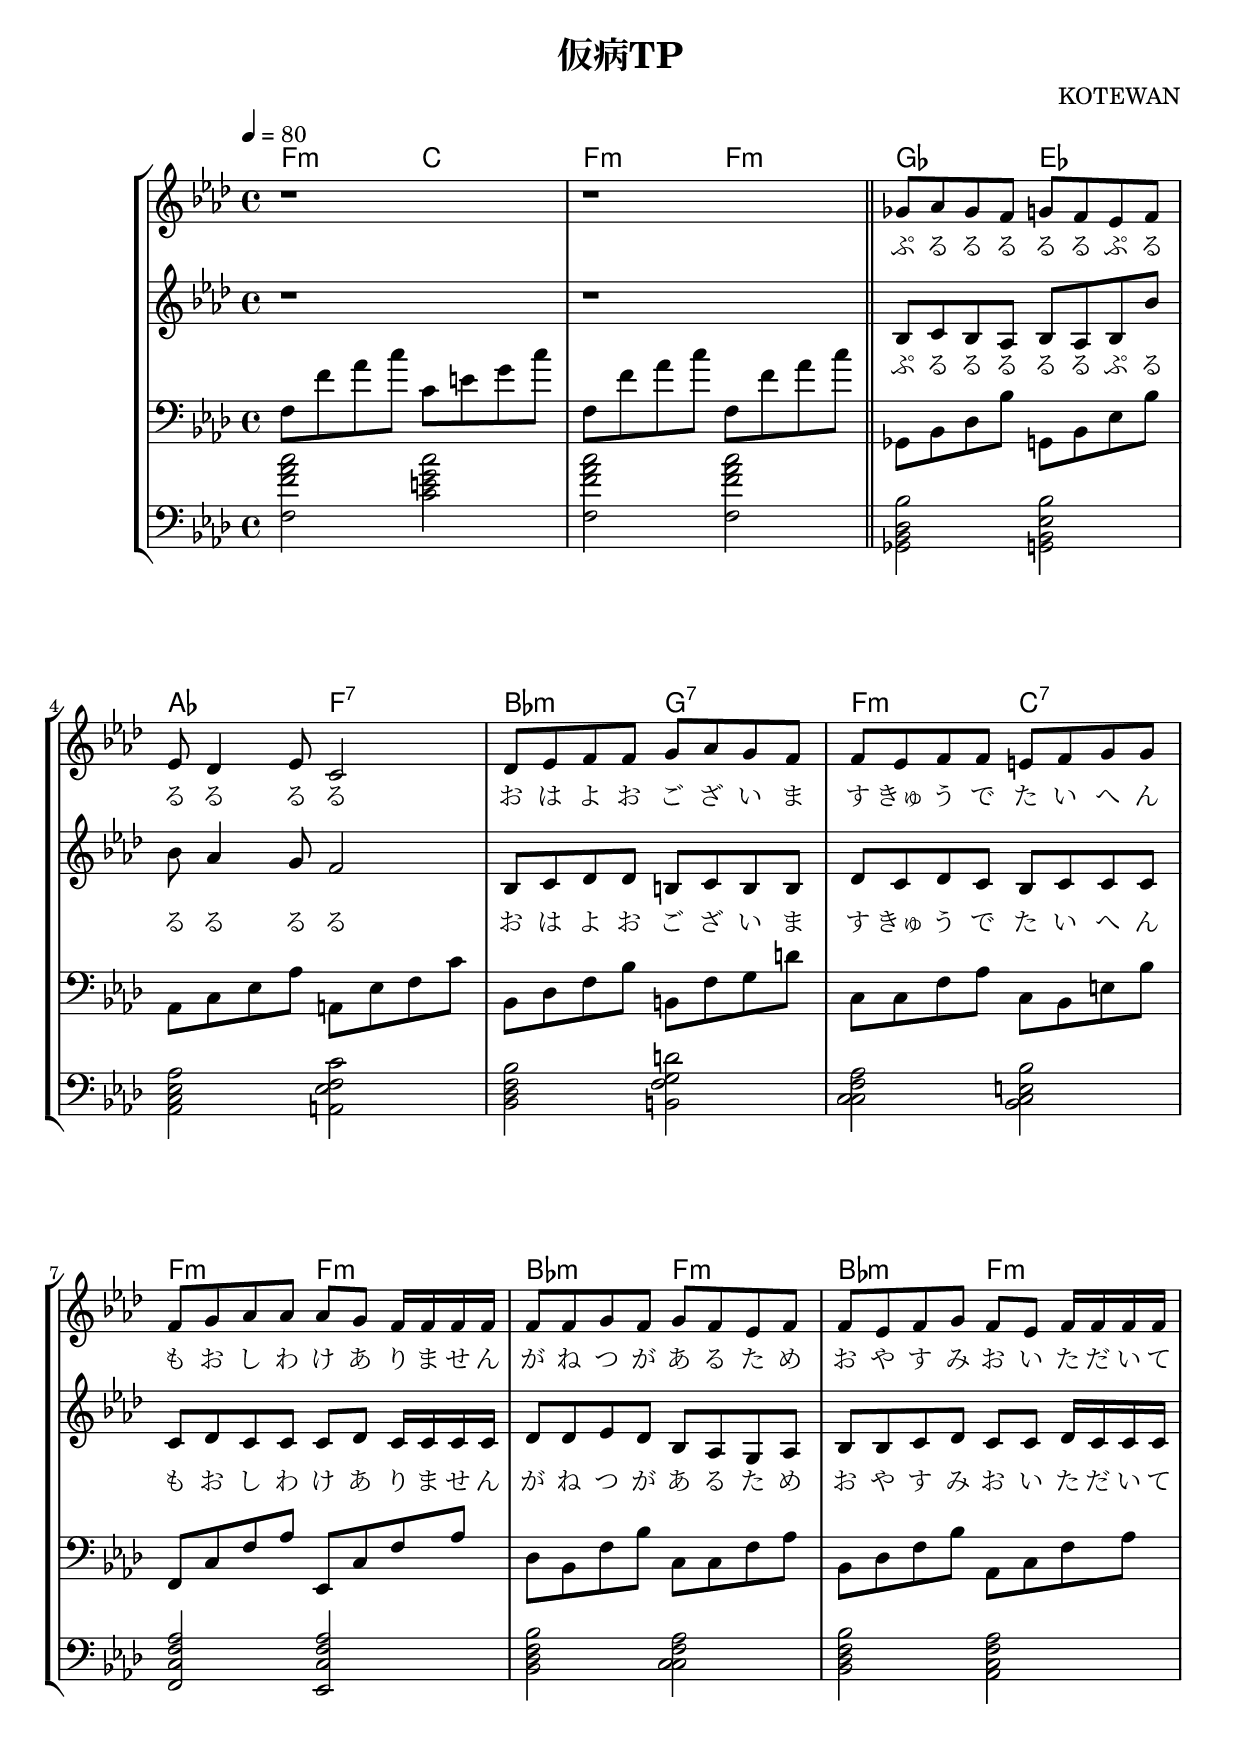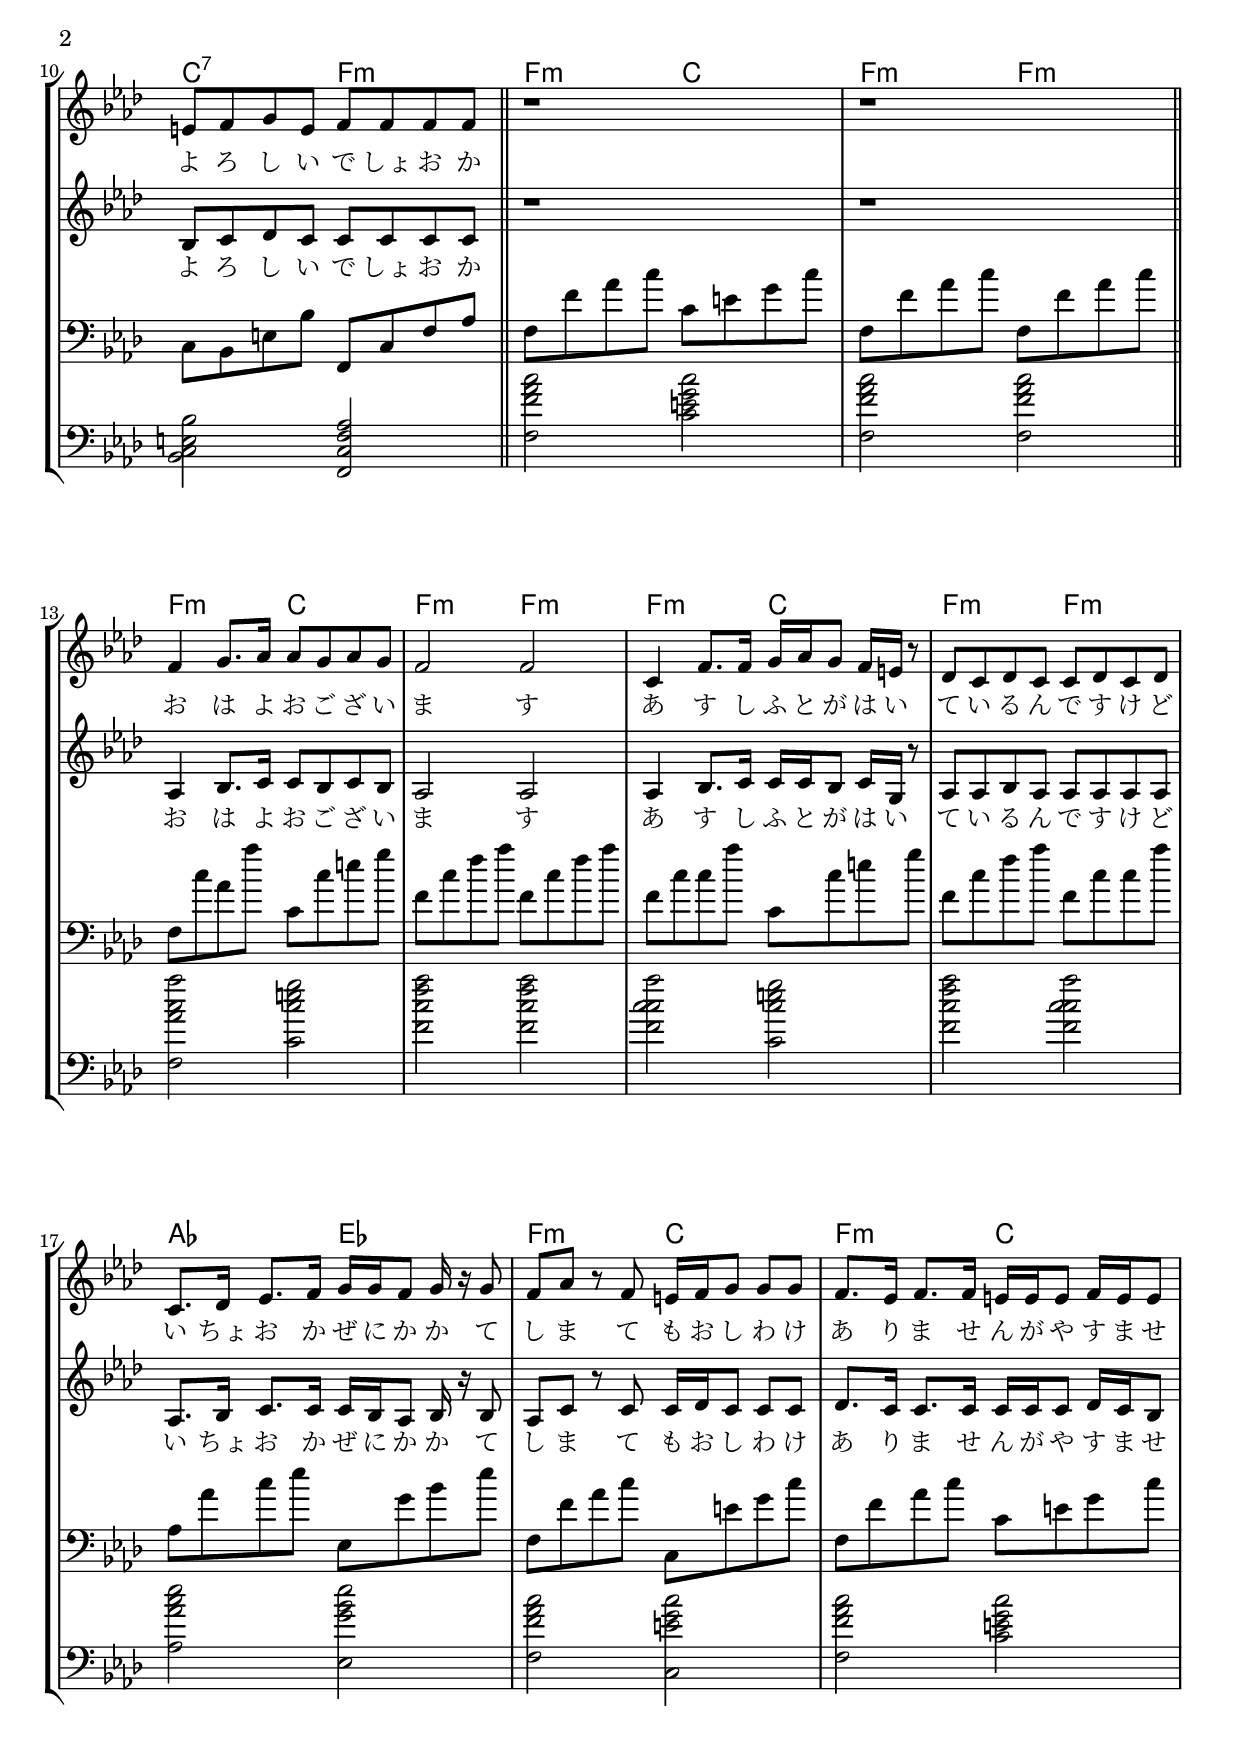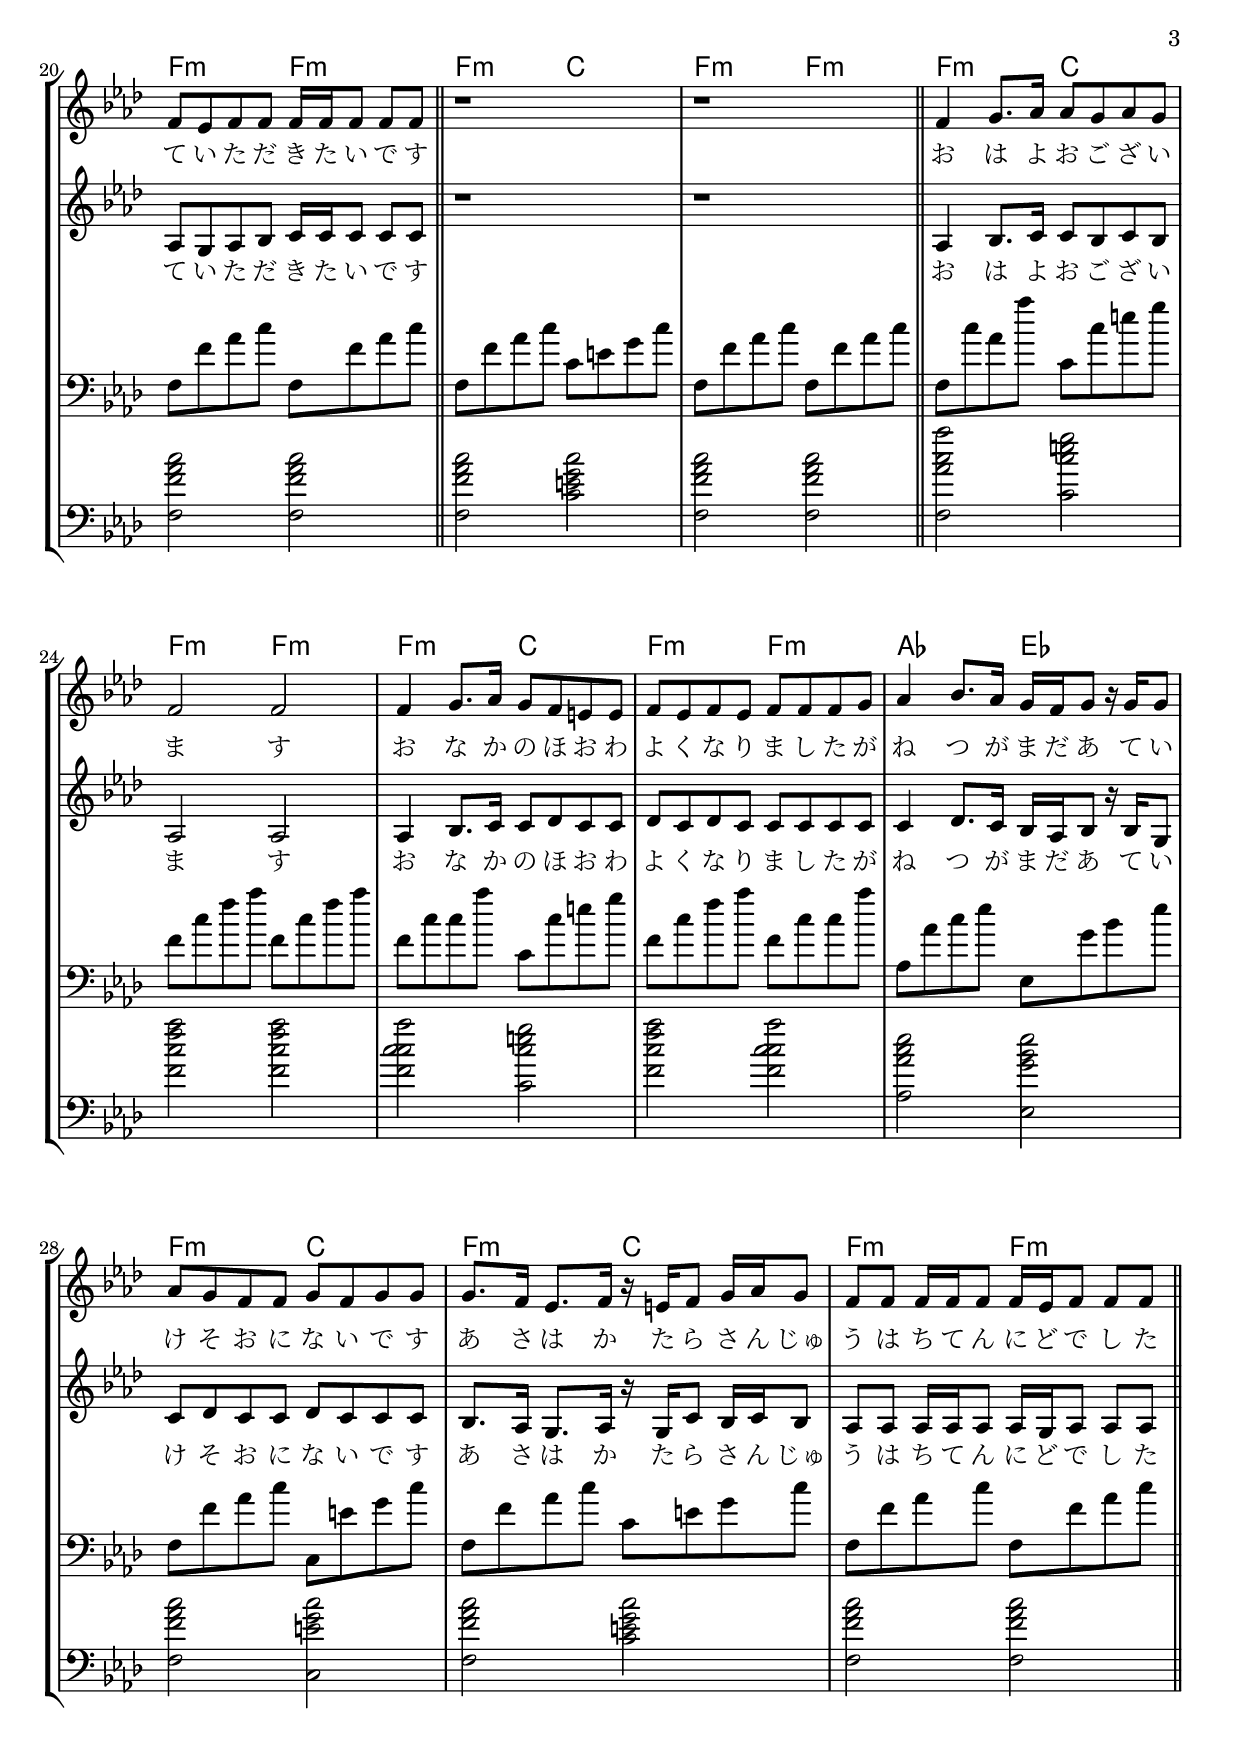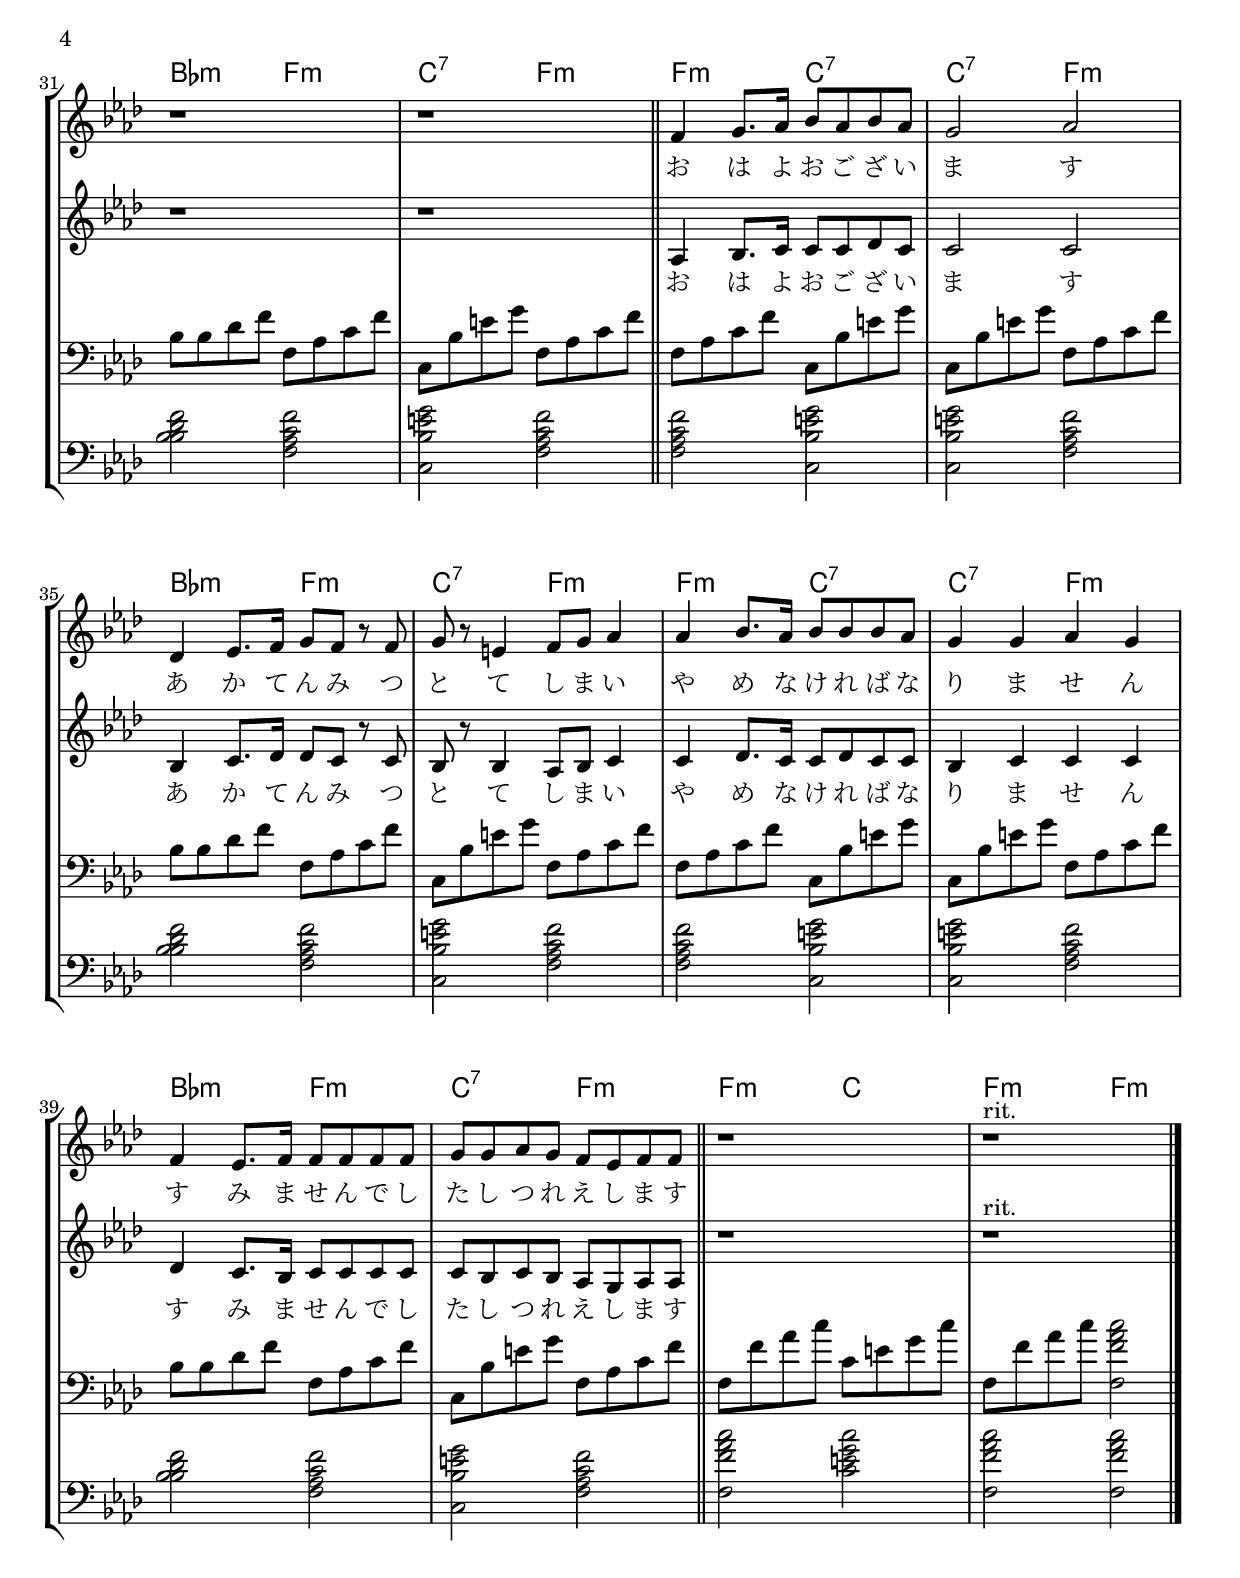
\version "2.12.1"

\header {
	title = \markup {仮病TP}
	composer = \markup \center-column {KOTEWAN}
}

harmony = \chordmode {
	f2:m c f:m f:m 

	ges es as f:7 bes:m g:7 f:m c:7 f:m f:m bes:m f:m bes:m f:m c:7 f:m 

	f:m c f:m f:m 

	f:m c f:m f:m f:m c f:m f:m as es f:m c f:m c f:m f:m 

	f:m c f:m f:m 

	f:m c f:m f:m f:m c f:m f:m as es f:m c f:m c f:m f:m 

	bes:m f:m c:7 f:m 

	f:m c:7 c:7 f:m bes:m f:m c:7 f:m f:m c:7 c:7 f:m bes:m f:m c:7 f:m 

	f:m c f:m f:m 
}

melody = {
	\key as \major
	\tempo 4 = 80
	r1 | r1   
	\set Staff.midiInstrument = #"mmi0.34"
	ges'8  as'8  ges'8  f'8  g'8  f'8  es'8  f'8 
	es'8  des'4  es'8  c'2 
	des'8  es'8  f'8  f'8  g'8  as'8  g'8  f'8 
	f'8  es'8  f'8  f'8  e'8  f'8  g'8  g'8 
	f'8  g'8  as'8  as'8  as'8  g'8  f'16  f'16  f'16  f'16 
	f'8  f'8  g'8  f'8  g'8  f'8  es'8  f'8 
	f'8  es'8  f'8  g'8  f'8  es'8  f'16  f'16  f'16  f'16 
	e'8  f'8  g'8  e'8  f'8  f'8  f'8  f'8
	r1 | r1   
	\set Staff.midiInstrument = #"mmi0.34"
	f'4  g'8.  as'16  as'8  g'8  as'8  g'8 
	f'2  f'2 
	c'4  f'8.  f'16  g'16  as'16  g'8  f'16  e'16  r8 
	des'8  c'8  des'8  c'8  c'8  des'8  c'8  des'8 
	c'8.  des'16  es'8.  f'16  g'16  g'16  f'8  g'16  r16  g'8 
	f'8  as'8  r8  f'8  e'16  f'16  g'8  g'8  g'8 
	f'8.  es'16  f'8.  f'16  e'16  e'16  e'8  f'16  e'16  e'8 
	f'8  es'8  f'8  f'8  f'16  f'16  f'8  f'8  f'8
	r1 | r1   
	\set Staff.midiInstrument = #"mmi0.34"
	f'4  g'8.  as'16  as'8  g'8  as'8  g'8 
	f'2  f'2 
	f'4  g'8.  as'16  g'8  f'8  e'8  e'8 
	f'8  es'8  f'8  es'8  f'8  f'8  f'8  g'8 
	as'4  bes'8.  as'16  g'16  f'16  g'8  r16  g'16  g'8 
	as'8  g'8  f'8  f'8  g'8  f'8  g'8  g'8 
	g'8.  f'16  es'8.  f'16  r16  e'16  f'8  g'16  as'16  g'8 
	f'8  f'8  f'16  f'16  f'8  f'16  es'16  f'8  f'8  f'8
	r1 | r1   
	\set Staff.midiInstrument = #"fss0.35"
	f'4  g'8.  as'16  bes'8  as'8  bes'8  as'8 
	g'2  as'2 
	des'4  es'8.  f'16  g'8  f'8  r8  f'8 
	g'8  r8  e'4  f'8  g'8  as'4 
	as'4  bes'8.  as'16  bes'8  bes'8  bes'8  as'8 
	g'4  g'4  as'4  g'4 
	f'4  es'8.  f'16  f'8  f'8  f'8  f'8 
	g'8  g'8  as'8  g'8  f'8  es'8  f'8  f'8
	r1 | r1^"rit." \bar "|."
}

words = \lyricmode {
	
	ぷ  る  る  る  る  る  ぷ  る  る  る  る  る  お  は  よ  お  ご  ざ  い  ま  す  きゅ  う  で  た  い  へ  ん  も  お  し  わ  け  あ  り  ま  せ  ん  が  ね  つ  が  あ  る  た  め  お  や  す  み  お  い  た  だ  い  て  よ  ろ  し  い  で  しょ  お  か  
	
	お  は  よ  お  ご  ざ  い  ま  す  あ  す  し  ふ  と  が  は  い  て  い  る  ん  で  す  け  ど  い  ちょ  お  か  ぜ  に  か  か  て  し  ま  て  も  お  し  わ  け  あ  り  ま  せ  ん  が  や  す  ま  せ  て  い  た  だ  き  た  い  で  す  
	
	お  は  よ  お  ご  ざ  い  ま  す  お  な  か  の  ほ  お  わ  よ  く  な  り  ま  し  た  が  ね  つ  が  ま  だ  あ  て  い  け  そ  お  に  な  い  で  す  あ  さ  は  か  た  ら  さ  ん  じゅ  う  は  ち  て  ん  に  ど  で  し  た  
	
	お  は  よ  お  ご  ざ  い  ま  す  あ  か  て  ん  み  つ  と  て  し  ま  い  や  め  な  け  れ  ば  な  り  ま  せ  ん  す  み  ま  せ  ん  で  し  た  し  つ  れ  え  し  ま  す  
	
}

secondmelody = {
	\key as \major
	\tempo 4 = 80
	r1 | r1   
	\set Staff.midiInstrument = #"fss0.35"
	bes8  c'8  bes8  as8  bes8  as8  bes8  bes'8 
	bes'8  as'4  g'8  f'2 
	bes8  c'8  des'8  des'8  b8  c'8  b8  b8 
	des'8  c'8  des'8  c'8  bes8  c'8  c'8  c'8 
	c'8  des'8  c'8  c'8  c'8  des'8  c'16  c'16  c'16  c'16 
	des'8  des'8  es'8  des'8  bes8  as8  g8  as8 
	bes8  bes8  c'8  des'8  c'8  c'8  des'16  c'16  c'16  c'16 
	bes8  c'8  des'8  c'8  c'8  c'8  c'8  c'8
	r1 | r1   
	\set Staff.midiInstrument = #"fss0.5"
	as4  bes8.  c'16  c'8  bes8  c'8  bes8 
	as2  as2 
	as4  bes8.  c'16  c'16  c'16  bes8  c'16  g16  r8 
	as8  as8  bes8  as8  as8  as8  as8  as8 
	as8.  bes16  c'8.  c'16  c'16  bes16  as8  bes16  r16  bes8 
	as8  c'8  r8  c'8  c'16  des'16  c'8  c'8  c'8 
	des'8.  c'16  c'8.  c'16  c'16  c'16  c'8  des'16  c'16  bes8 
	as8  g8  as8  bes8  c'16  c'16  c'8  c'8  c'8
	r1 | r1   
	\set Staff.midiInstrument = #"fss0.6"
	as4  bes8.  c'16  c'8  bes8  c'8  bes8 
	as2  as2 
	as4  bes8.  c'16  c'8  des'8  c'8  c'8 
	des'8  c'8  des'8  c'8  c'8  c'8  c'8  c'8 
	c'4  des'8.  c'16  bes16  as16  bes8  r16  bes16  g8 
	c'8  des'8  c'8  c'8  des'8  c'8  c'8  c'8 
	bes8.  as16  g8.  as16  r16  g16  c'8  bes16  c'16  bes8 
	as8  as8  as16  as16  as8  as16  g16  as8  as8  as8
	r1 | r1   
	\set Staff.midiInstrument = #"fss0.32"
	as4  bes8.  c'16  c'8  c'8  des'8  c'8 
	c'2  c'2 
	bes4  c'8.  des'16  des'8  c'8  r8  c'8 
	bes8  r8  bes4  as8  bes8  c'4 
	c'4  des'8.  c'16  c'8  des'8  c'8  c'8 
	bes4  c'4  c'4  c'4 
	des'4  c'8.  bes16  c'8  c'8  c'8  c'8 
	c'8  bes8  c'8  bes8  as8  g8  as8  as8
	r1 | r1^"rit." \bar "|."
}

secondwords = \lyricmode {
	
	ぷ  る  る  る  る  る  ぷ  る  る  る  る  る  お  は  よ  お  ご  ざ  い  ま  す  きゅ  う  で  た  い  へ  ん  も  お  し  わ  け  あ  り  ま  せ  ん  が  ね  つ  が  あ  る  た  め  お  や  す  み  お  い  た  だ  い  て  よ  ろ  し  い  で  しょ  お  か  
	
	お  は  よ  お  ご  ざ  い  ま  す  あ  す  し  ふ  と  が  は  い  て  い  る  ん  で  す  け  ど  い  ちょ  お  か  ぜ  に  か  か  て  し  ま  て  も  お  し  わ  け  あ  り  ま  せ  ん  が  や  す  ま  せ  て  い  た  だ  き  た  い  で  す  
	
	お  は  よ  お  ご  ざ  い  ま  す  お  な  か  の  ほ  お  わ  よ  く  な  り  ま  し  た  が  ね  つ  が  ま  だ  あ  て  い  け  そ  お  に  な  い  で  す  あ  さ  は  か  た  ら  さ  ん  じゅ  う  は  ち  て  ん  に  ど  で  し  た  
	
	お  は  よ  お  ご  ざ  い  ま  す  あ  か  て  ん  み  つ  と  て  し  ま  い  や  め  な  け  れ  ば  な  り  ま  せ  ん  す  み  ま  せ  ん  で  し  た  し  つ  れ  え  し  ま  す  
	
}

tempochange = {
	\tempo 4 = 80
	r1 | r1 \bar "||"
	\tempo 4 = 80
	r1 | r1 | r1 | r1 | r1 | r1 | r1 | r1 \bar "||"
	\tempo 4 = 80
	r1 | r1 \bar "||"
	\tempo 4 = 80
	r1 | r1 | r1 | r1 | r1 | r1 | r1 | r1 \bar "||"
	\tempo 4 = 80
	r1 | r1 \bar "||"
	\tempo 4 = 80
	r1 | r1 | r1 | r1 | r1 | r1 | r1 | r1 \bar "||"
	\tempo 4 = 80
	r1 | r1 \bar "||"
	\tempo 4 = 80
	r1 | r1 | r1 | r1 | r1 | r1 | r1 | r1 \bar "||"
	\tempo 4 = 80
	r1 | \tempo 4 = 60 r2 \tempo 4 = 53 r2 \bar "|."
}

mainacc = {
	\clef bass
	\set Staff.midiInstrument = #"Acoustic Guitar (steel)"
	\key as \major
	\tempo 4 = 80
	f8 f'8 as'8 c''8
	c'8 e'8 g'8 c''8
	f8 f'8 as'8 c''8
	f8 f'8 as'8 c''8
	\bar "||"

	\set Staff.midiInstrument = #"Acoustic Guitar (steel)"
	ges,8 bes,8 des8 bes8
	g,8 bes,8 es8 bes8
	as,8 c8 es8 as8
	a,8 es8 f8 c'8
	bes,8 des8 f8 bes8
	b,8 f8 g8 d'8
	c8 c8 f8 as8
	c8 bes,8 e8 bes8
	f,8 c8 f8 as8
	es,8 c8 f8 as8
	des8 bes,8 f8 bes8
	c8 c8 f8 as8
	bes,8 des8 f8 bes8
	as,8 c8 f8 as8
	c8 bes,8 e8 bes8
	f,8 c8 f8 as8
	\bar "||"

	\set Staff.midiInstrument = #"Acoustic Guitar (steel)"
	f8 f'8 as'8 c''8
	c'8 e'8 g'8 c''8
	f8 f'8 as'8 c''8
	f8 f'8 as'8 c''8
	\bar "||"

	\set Staff.midiInstrument = #"Acoustic Guitar (steel)"
	f8 c''8 as'8 as''8
	c'8 c''8 e''8 g''8
	f'8 c''8 f''8 as''8
	f'8 c''8 f''8 as''8
	f'8 c''8 c''8 as''8
	c'8 c''8 e''8 g''8
	f'8 c''8 f''8 as''8
	f'8 c''8 c''8 as''8
	as8 as'8 c''8 es''8
	es8 g'8 bes'8 es''8
	f8 f'8 as'8 c''8
	c8 e'8 g'8 c''8
	f8 f'8 as'8 c''8
	c'8 e'8 g'8 c''8
	f8 f'8 as'8 c''8
	f8 f'8 as'8 c''8
	\bar "||"

	\set Staff.midiInstrument = #"Acoustic Guitar (steel)"
	f8 f'8 as'8 c''8
	c'8 e'8 g'8 c''8
	f8 f'8 as'8 c''8
	f8 f'8 as'8 c''8
	\bar "||"

	\set Staff.midiInstrument = #"Acoustic Guitar (steel)"
	f8 c''8 as'8 as''8
	c'8 c''8 e''8 g''8
	f'8 c''8 f''8 as''8
	f'8 c''8 f''8 as''8
	f'8 c''8 c''8 as''8
	c'8 c''8 e''8 g''8
	f'8 c''8 f''8 as''8
	f'8 c''8 c''8 as''8
	as8 as'8 c''8 es''8
	es8 g'8 bes'8 es''8
	f8 f'8 as'8 c''8
	c8 e'8 g'8 c''8
	f8 f'8 as'8 c''8
	c'8 e'8 g'8 c''8
	f8 f'8 as'8 c''8
	f8 f'8 as'8 c''8
	\bar "||"

	\set Staff.midiInstrument = #"Acoustic Guitar (steel)"
	bes8 bes8 des'8 f'8
	f8 as8 c'8 f'8
	c8 bes8 e'8 g'8
	f8 as8 c'8 f'8
	\bar "||"

	\set Staff.midiInstrument = #"Acoustic Guitar (steel)"
	f8 as8 c'8 f'8
	c8 bes8 e'8 g'8
	c8 bes8 e'8 g'8
	f8 as8 c'8 f'8
	bes8 bes8 des'8 f'8
	f8 as8 c'8 f'8
	c8 bes8 e'8 g'8
	f8 as8 c'8 f'8
	f8 as8 c'8 f'8
	c8 bes8 e'8 g'8
	c8 bes8 e'8 g'8
	f8 as8 c'8 f'8
	bes8 bes8 des'8 f'8
	f8 as8 c'8 f'8
	c8 bes8 e'8 g'8
	f8 as8 c'8 f'8
	\bar "||"

	\set Staff.midiInstrument = #"Acoustic Guitar (steel)"
	f8 f'8 as'8 c''8
	c'8 e'8 g'8 c''8
	f8 f'8 as'8 c''8
	<f f' as' c''>2
	\bar "|."
}

subacc = {
	\clef bass
	\set Staff.midiInstrument = #"Electric Guitar (clean)"
	\key as \major
	\tempo 4 = 80
	<f f' as' c''>2
	<c' e' g' c''>2
	<f f' as' c''>2
	<f f' as' c''>2
	\bar "||"

	\set Staff.midiInstrument = #"Electric Guitar (clean)"
	<ges, bes, des bes>2
	<g, bes, es bes>2
	<as, c es as>2
	<a, es f c'>2
	<bes, des f bes>2
	<b, f g d'>2
	<c c f as>2
	<c bes, e bes>2
	<f, c f as>2
	<es, c f as>2
	<des bes, f bes>2
	<c c f as>2
	<bes, des f bes>2
	<as, c f as>2
	<c bes, e bes>2
	<f, c f as>2
	\bar "||"

	\set Staff.midiInstrument = #"Electric Guitar (clean)"
	<f f' as' c''>2
	<c' e' g' c''>2
	<f f' as' c''>2
	<f f' as' c''>2
	\bar "||"

	\set Staff.midiInstrument = #"Electric Guitar (clean)"
	<f c'' as' as''>2
	<c' c'' e'' g''>2
	<f' c'' f'' as''>2
	<f' c'' f'' as''>2
	<f' c'' c'' as''>2
	<c' c'' e'' g''>2
	<f' c'' f'' as''>2
	<f' c'' c'' as''>2
	<as as' c'' es''>2
	<es g' bes' es''>2
	<f f' as' c''>2
	<c e' g' c''>2
	<f f' as' c''>2
	<c' e' g' c''>2
	<f f' as' c''>2
	<f f' as' c''>2
	\bar "||"

	\set Staff.midiInstrument = #"Electric Guitar (clean)"
	<f f' as' c''>2
	<c' e' g' c''>2
	<f f' as' c''>2
	<f f' as' c''>2
	\bar "||"

	\set Staff.midiInstrument = #"Electric Guitar (clean)"
	<f c'' as' as''>2
	<c' c'' e'' g''>2
	<f' c'' f'' as''>2
	<f' c'' f'' as''>2
	<f' c'' c'' as''>2
	<c' c'' e'' g''>2
	<f' c'' f'' as''>2
	<f' c'' c'' as''>2
	<as as' c'' es''>2
	<es g' bes' es''>2
	<f f' as' c''>2
	<c e' g' c''>2
	<f f' as' c''>2
	<c' e' g' c''>2
	<f f' as' c''>2
	<f f' as' c''>2
	\bar "||"

	\set Staff.midiInstrument = #"Electric Guitar (clean)"
	<bes bes des' f'>2
	<f as c' f'>2
	<c bes e' g'>2
	<f as c' f'>2
	\bar "||"

	\set Staff.midiInstrument = #"Electric Guitar (clean)"
	<f as c' f'>2
	<c bes e' g'>2
	<c bes e' g'>2
	<f as c' f'>2
	<bes bes des' f'>2
	<f as c' f'>2
	<c bes e' g'>2
	<f as c' f'>2
	<f as c' f'>2
	<c bes e' g'>2
	<c bes e' g'>2
	<f as c' f'>2
	<bes bes des' f'>2
	<f as c' f'>2
	<c bes e' g'>2
	<f as c' f'>2
	\bar "||"

	\set Staff.midiInstrument = #"Electric Guitar (clean)"
	<f f' as' c''>2
	<c' e' g' c''>2
	<f f' as' c''>2
	<f f' as' c''>2
	\bar "|."
}

percA = {
	\drummode {
	cymr4 cymr4 cymr4 cymr4  |cymr4 cymr8 cymr16 cymr16 cymr4 cymr4  \bar "||"
	\times 16/12{ cymr8. cymr8 cymr16 cymr8. cymr8 cymr16 } |\times 16/12{ r8. cymr8 cymr16 cymr8. cymr8 cymr16 } |\times 16/12{ cymr8. cymr8 cymr16 cymr8. cymr8 cymr16 } |\times 16/12{ r8. cymr8 cymr16 cymr8. cymr8 cymr16 } |\times 16/12{ cymr8. cymr8 cymr16 cymr8. cymr8 cymr16 } |\times 16/12{ r8. cymr8 cymr16 cymr8. cymr8 cymr16 } |\times 16/12{ cymr8. cymr8 cymr16 cymr8. cymr8 cymr16 } |\times 16/12{ cymr8. cymr8 cymr4. r16 } \bar "||"
	r2 hho2  |r2 hho2  \bar "||"
	r2 hho2  |r2 hho2  |r2 hho2  |r2 hho2  |r2 hho2  |r2 hho2  |r2 hho2  |r2 hho2  \bar "||"
	r4 hh8. hh4 r16 hh4  |hh4 hh8 hh4. hh4  \bar "||"
	r2 r8 hho4.  |r2 r8 hho4.  |r2 r8 hho4.  |r2 r8 hho4.  |r2 r8 hho4.  |r2 r8 hho4.  |r2 r8 hho4.  |r2 r8 hho4.  \bar "||"
	r8 hh4 hh4 hh4 hh8  |r8 hh4 hh4 hh8 hh16 hh16 hh16 hh16  \bar "||"
	r1  |hh4 hh4 hh4 hh4  |r1  |hh4 hh4 hh4 hh4  |r1  |hh4 hh4 hh4 hh4  |r1  |hh4 hh4 hh2  \bar "||"
	r1  |hh4 hh4 hh2  \bar "|."
	}
}

percB = {
	\drummode {
	r2 sn2  |r2 sn2  \bar "||"
	\times 16/12{ r2 r8 hhp8 } |\times 16/12{ r2. } |\times 16/12{ r2 r8 hhp8 } |\times 16/12{ hhp2. } |\times 16/12{ r2 r8 hhp8 } |\times 16/12{ r2. } |\times 16/12{ r2 r8 hhp8 } |\times 16/12{ hhp2. } \bar "||"
	r8 hh16 hh16 hh8 hh16 hh8. hh16 hh16 hh8 hh16 hh16  |hh8 hh16 hh16 hh8 hh16 hh8 hh4. r16  \bar "||"
	r8 hh16 hh16 hh8 hh16 hh8. hh16 hh16 hh8 hh16 hh16  |hh8 hh16 hh16 hh8 hh16 hh8. hh16 hh16 hh8 hh8  |hh8 hh16 hh16 hh8 hh16 hh8. hh16 hh16 hh8 hh16 hh16  |hh8 hh16 hh16 hh8 hh16 hh8. hh16 hh16 hh8 hh8  |r8 hh16 hh16 hh8 hh16 hh8. hh16 hh16 hh8 hh16 hh16  |hh8 hh16 hh16 hh8 hh16 hh8. hh16 hh16 hh8 hh8  |hh8 hh16 hh16 hh8 hh16 hh8. hh16 hh16 hh8 hh16 hh16  |hh8 hh16 hh16 hh8 hh16 hh8 hh4. r16  \bar "||"
	r8 hhp4 hhp4 hhp4 hhp8  |r8 hhp2 hhp4.  \bar "||"
	r8 hh8 hh8 hh8 hh4. hh8  |hh8 hh8 hh8 hh8 hh4 hh8 hh8  |hh8 hh8 hh8 hh8 hh4. hh8  |hh8 hh8 hh8 hh8 hh4 hh8 hh8  |r8 hh8 hh8 hh8 hh4. hh8  |hh8 hh8 hh8 hh8 hh4 hh8 hh8  |hh8 hh8 hh8 hh8 hh4. hh8  |r16 hh4 hh4 hh4 r16 hh8  \bar "||"
	r8 sn4 sn4 sn4 sn8  |r8 sn4 sn4 sn8 sn16 sn16 sn16 sn16  \bar "||"
	sn4 sn4 sn4 sn4  |r4 sn2 sn8. sn16  |sn4 sn4 sn4 sn4  |r4 sn2 sn8. sn16  |sn4 sn4 sn4 sn4  |r4 sn2 sn8. sn16  |sn4 sn4 sn4 sn4  |r4 sn4 r16 sn16 sn16 sn16 sn16 sn16 sn16 sn16  \bar "||"
	sn4 sn4 sn4 sn4  |r4 sn4 r16 sn16 sn16 sn16 sn16 sn16 sn16 sn16  \bar "|."
	}
}

percC = {
	\drummode {
	bd2. r8 bd8  |bd2 r8 bd4.  \bar "||"
	\times 16/12{ bd4. bd4 r16 bd16 } |\times 16/12{ bd4. bd4. } |\times 16/12{ bd4. bd4 r16 bd16 } |\times 16/12{ bd4. bd4 r16 bd16 } |\times 16/12{ bd4. bd4 r16 bd16 } |\times 16/12{ bd4. bd4. } |\times 16/12{ bd4. bd4 r16 bd16 } |\times 16/12{ bd4 r16 bd16 bd4. } \bar "||"
	r4 sn2 sn4  |r4 sn4. sn16 sn8 sn16 sn16 sn16  \bar "||"
	r4 sn2 sn4  |r4 sn2 sn4  |r4 sn2 sn4  |r4 sn2 sn4  |r4 sn2 sn4  |r4 sn2 sn4  |r4 sn2 sn4  |r4 sn4. sn16 sn8 sn16 sn16 sn16  \bar "||"
	r4 sn2 sn8. sn16  |r4 sn2 sn8 sn16 sn16  \bar "||"
	r16 hhp4 hhp8 hhp8 hhp4. hhp16  |r16 hhp4 hhp8 hhp8 hhp4 hhp8.  |r16 hhp4 hhp8 hhp8 hhp4 hhp8 hhp16  |r16 hhp4 hhp8 hhp8 hhp4 hhp8.  |r16 hhp4 hhp8 hhp8 hhp4. hhp16  |r16 hhp4 hhp8 hhp8 hhp4 hhp8.  |r16 hhp4 hhp8 hhp8 hhp4 hhp8 hhp16  |r8 hhp8 hhp8 hhp8 hhp4 r16 hhp8.  \bar "||"
	bd16 bd4. r16 bd16 bd8. bd4  |r1  \bar "||"
	bd16 bd16 bd16 bd16 bd16 bd16 bd16 bd16 bd16 bd16 bd16 bd16 bd16 bd16 bd16 bd16  |bd8 bd8 bd8 bd8 bd8 bd8 bd8 bd8  |bd16 bd16 bd16 bd16 bd16 bd16 bd16 bd16 bd16 bd16 bd16 bd16 bd16 bd16 bd16 bd16  |bd8 bd8 bd8 bd8 bd8 bd8 bd8 bd8  |bd16 bd16 bd16 bd16 bd16 bd16 bd16 bd16 bd16 bd16 bd16 bd16 bd16 bd16 bd16 bd16  |bd8 bd8 bd8 bd8 bd8 bd8 bd8 bd8  |bd16 bd16 bd16 bd16 bd16 bd16 bd16 bd16 bd16 bd16 bd16 bd16 bd16 bd16 bd16 bd16  |bd8 bd8 bd8 bd8 bd8 bd8 bd8 bd8  \bar "||"
	bd16 bd16 bd16 bd16 bd16 bd16 bd16 bd16 bd16 bd16 bd16 bd16 bd16 bd16 bd16 bd16  |bd8 bd8 bd8 bd8 bd8 bd8 bd8 bd8  \bar "|."
	}
}

percD = {
	\drummode {
	r1 |r8. tommh8. tommh2 r8  \bar "||"
	\times 16/12{ r2. } |\times 16/12{ rb2. } |\times 16/12{ r2. } |\times 16/12{ rb2. } |\times 16/12{ r2. } |\times 16/12{ rb2. } |\times 16/12{ r2. } |\times 16/12{ rb2. } \bar "||"
	bd8 bd4 bd4 r16 bd8. bd8  |bd4. bd8. bd4. r16  \bar "||"
	bd8 bd4 bd4 r16 bd8. bd8  |bd8 bd4 bd4 r16 bd8. bd8  |bd8 bd4 bd4 r16 bd8. bd8  |bd8 bd4 bd4 r16 bd8. bd8  |bd8 bd4 bd4 r16 bd8. bd8  |bd8 bd4 bd4 r16 bd8. bd8  |bd8 bd4 bd4 r16 bd8. bd8  |bd4. bd8. bd4. r16  \bar "||"
	bd4. r16 bd8. bd4 bd8  |bd8 bd4 r16 bd8. bd4 bd8  \bar "||"
	r8. sn2 r16 sn4  |r8. sn2 r16 sn8. sn16  |r8. sn2 r16 sn4  |r8. sn2 r16 sn8. sn16  |r8. sn2 r16 sn4  |r8. sn2 r16 sn8. sn16  |r8. sn2 r16 sn4  |r8. sn2 r16 sn4  \bar "||"
	r2 r16 cymc16 cymc4.  |r4 cymc16 cymc2 cymc8.  \bar "||"
	r1  |r8 hho4 hho4 hho4 hho8  |r1  |r8 hho4 hho4 hho4 hho8  |r1  |r8 hho4 hho4 hho4 hho8  |r1  |r8 hho4 hho2 r8  \bar "||"
	r1  |r8 hho4 hho2 r8  \bar "|."
	}
}

percE = {
	\drummode {
	r1 |r2. toml8 toml8  \bar "||"
	r1 |r1 |r1 |r1 |r1 |r1 |r1 |\times 16/12{ r4. sn8 sn4 } \bar "||"
	cymc1  |r2. cymc4  \bar "||"
	cymc1  |r1 |r1 |r1 |cymc1  |r1 |r1 |r2. cymc4  \bar "||"
	r1  |r4. r16 hho2 r16  \bar "||"
	bd4. bd8 bd2  |bd4. bd8 bd4. bd8  |bd4. bd8 bd2  |bd4. bd8 bd4. bd8  |bd4. bd8 bd2  |bd4. bd8 bd4. bd8  |bd4. bd8 bd2  |bd4. bd8 bd4 bd4  \bar "||"
	r1  |tomfh16 tomfh2. r8.  \bar "||"
	cymc4 cymc4 cymc4 cymc4  |r1 |cymc4 cymc4 cymc4 cymc4  |r1 |cymc4 cymc4 cymc4 cymc4  |r1 |cymc4 cymc4 cymc4 cymc4  |r1 \bar "||"
	cymc4 cymc4 cymc4 cymc4  |r1 \bar "|."
	}
}

percF = {
	\drummode {
	r1 |hho1  \bar "||"
	r1 |r1 |r1 |r1 |r1 |r1 |r1 |\times 16/12{ r2 r16 tommh16 tommh8 } \bar "||"
	r1 | r1 \bar "||"
	r1 | r1 | r1 | r1 | r1 | r1 | r1 | r1 \bar "||"
	cymc1  |r1 \bar "||"
	cymc1  |r1 |r1 |r1 |cymc1  |r1 |r1 |cymc1  \bar "||"
	r2 r8 rb4 rb8  |r1  \bar "||"
	r8 tommh2 tommh8. tommh16 tommh8  |r1 |r8 tommh2 tommh8. tommh16 tommh8  |r1 |r8 tommh2 tommh8. tommh16 tommh8  |r1 |r8 tommh2 tommh8. tommh16 tommh8  |r1 \bar "||"
	r8 tommh2 tommh8. tommh16 tommh8  |r1 \bar "|."
	}
}

percG = {
	\drummode {
	r1 | r1 \bar "||"
	r1 |r1 |r1 |r1 |r1 |r1 |r1 |\times 16/12{ r2 r8. toml16 } \bar "||"
	r1 | r1 \bar "||"
	r1 | r1 | r1 | r1 | r1 | r1 | r1 | r1 \bar "||"
	r1 | r1 \bar "||"
	r1 |r1 |r1 |r1 |r1 |r1 |r1 |r4. r16 tommh2 r16  \bar "||"
	r4. hc16 hc2 r16  |r4 r16 hc8. hc16 hc4. r16  \bar "||"
	r4. toml16 toml2 toml16  |r1 |r4. toml16 toml2 toml16  |r1 |r4. toml16 toml2 toml16  |r1 |r4. toml16 toml2 toml16  |r1 \bar "||"
	r4. toml16 toml2 toml16  |r1 \bar "|."
	}
}

percH = {
	\drummode {
	r1 | r1 \bar "||"
	r1 | r1 | r1 | r1 | r1 | r1 | r1 | r1 \bar "||"
	r1 | r1 \bar "||"
	r1 | r1 | r1 | r1 | r1 | r1 | r1 | r1 \bar "||"
	r1 | r1 \bar "||"
	r1 |r1 |r1 |r1 |r1 |r1 |r1 |r2. r8 toml8  \bar "||"
	r8. cymr16 cymr2 r16 cymr8.  |r16 cymr4 r16 cymr4 r16 cymr8 cymr8.  \bar "||"
	r1 | r1 | r1 | r1 | r1 | r1 | r1 | r1 \bar "||"
	r1 | r1 \bar "|."
	}
}

\score {
	<<
		\new StaffGroup <<
			\new ChordNames {\harmony}
			\new Voice = "melody" {\melody}
			\new Lyrics \lyricsto "melody" \words
			\new Voice = "secondmelody" {\secondmelody}
			\new Lyrics \lyricsto "secondmelody" \secondwords
			\new Staff = "mainacc" {\mainacc}
			\new Staff = "subacc" {\subacc}
		>>
	>>
	\layout { }
}
